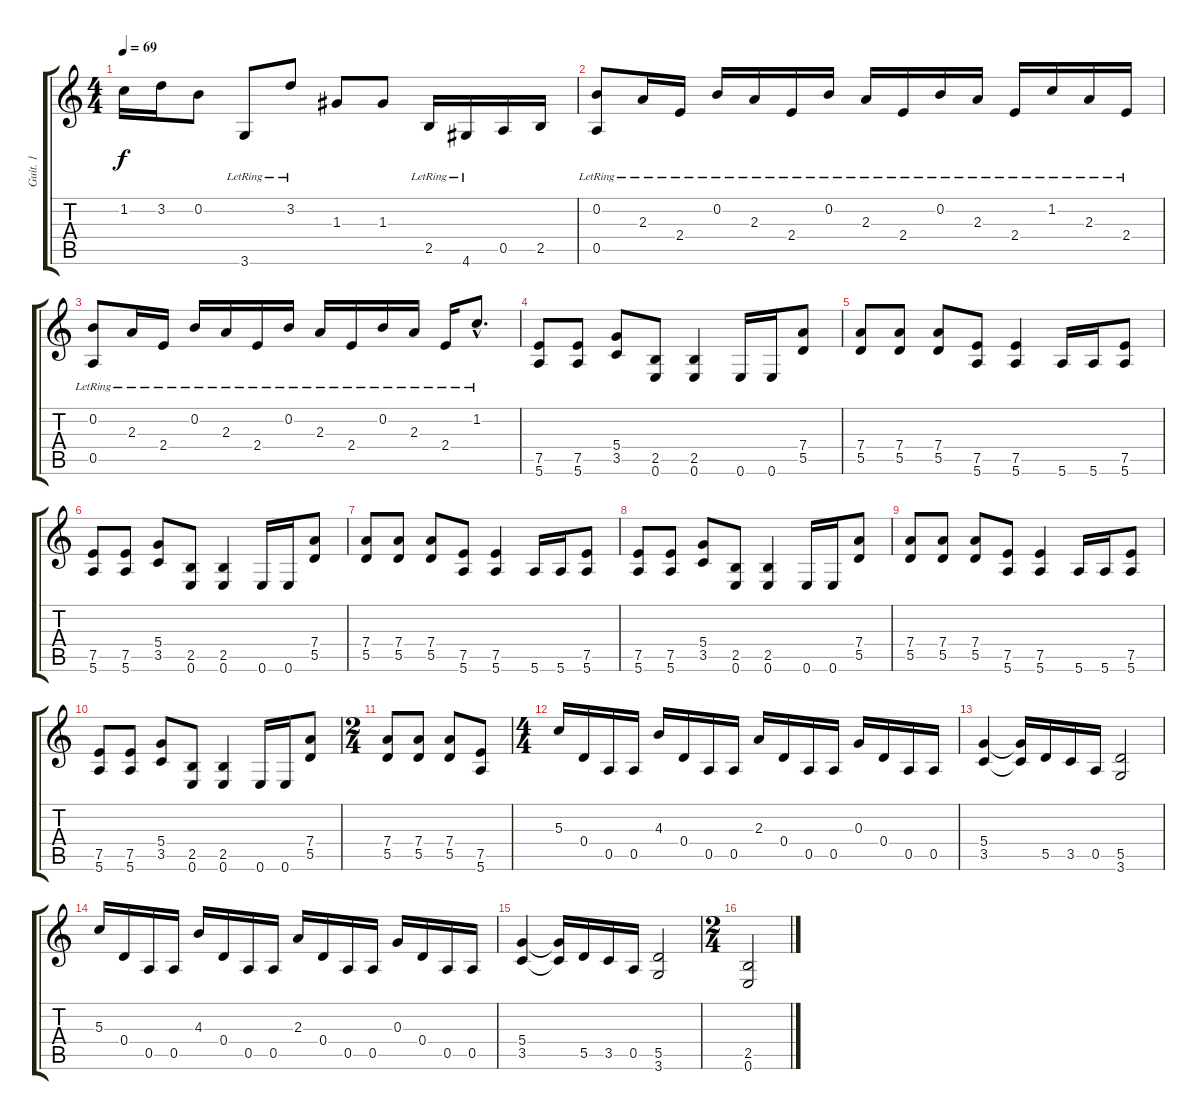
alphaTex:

\track ("Guit. 1" "Guit. 1") {instrument distortionguitar}
\staff {score tabs}
\tuning (E4 B3 G3 D3 A2 E2) {hide}
\ts (4 4)
\tempo 69
\clef g2
\ks c
1.2.16{dy f} 3.2.16 0.2.8 3.6{lr}.8 3.2{lr}.8 1.3.8 1.3.8 2.5{lr}.16 4.6{lr}.16 0.5.16 2.5.16 |
(0.2{lr} 0.5{lr}).8 2.3{lr}.16 2.4{lr}.16 0.2{lr}.16 2.3{lr}.16 2.4{lr}.16 0.2{lr}.16 2.3{lr}.16 2.4{lr}.16 0.2{lr}.16 2.3{lr}.16 2.4{lr}.16 1.2{lr}.16 2.3{lr}.16 2.4{lr}.16 |
(0.2{lr} 0.5{lr}).8 2.3{lr}.16 2.4{lr}.16 0.2{lr}.16 2.3{lr}.16 2.4{lr}.16 0.2{lr}.16 2.3{lr}.16 2.4{lr}.16 0.2{lr}.16 2.3{lr}.16 2.4{lr}.16 1.2{hac lr}.8{d} |
(7.5 5.6).8{volume 13 instrument distortionguitar} (7.5 5.6).8 (5.4 3.5).8 (2.5 0.6).8 (2.5 0.6).4 0.6.16 0.6.16 (7.4 5.5).8 |
(7.4 5.5).8 (7.4 5.5).8 (7.4 5.5).8 (7.5 5.6).8 (7.5 5.6).4 5.6.16 5.6.16 (7.5 5.6).8 |
(7.5 5.6).8 (7.5 5.6).8 (5.4 3.5).8 (2.5 0.6).8 (2.5 0.6).4 0.6.16 0.6.16 (7.4 5.5).8 |
(7.4 5.5).8 (7.4 5.5).8 (7.4 5.5).8 (7.5 5.6).8 (7.5 5.6).4 5.6.16 5.6.16 (7.5 5.6).8 |
(7.5 5.6).8 (7.5 5.6).8 (5.4 3.5).8 (2.5 0.6).8 (2.5 0.6).4 0.6.16 0.6.16 (7.4 5.5).8 |
(7.4 5.5).8 (7.4 5.5).8 (7.4 5.5).8 (7.5 5.6).8 (7.5 5.6).4 5.6.16 5.6.16 (7.5 5.6).8 |
(7.5 5.6).8 (7.5 5.6).8 (5.4 3.5).8 (2.5 0.6).8 (2.5 0.6).4 0.6.16 0.6.16 (7.4 5.5).8 |
\ts (2 4)
(7.4 5.5).8 (7.4 5.5).8 (7.4 5.5).8 (7.5 5.6).8 |
\ts (4 4)
5.3.16 0.4.16 0.5.16 0.5.16 4.3.16 0.4.16 0.5.16 0.5.16 2.3.16 0.4.16 0.5.16 0.5.16 0.3.16 0.4.16 0.5.16 0.5.16 |
(5.4 3.5).4 (5.4{t} 3.5{t}).16 5.5.16 3.5.16 0.5.16 (5.5 3.6).2 |
5.3.16 0.4.16 0.5.16 0.5.16 4.3.16 0.4.16 0.5.16 0.5.16 2.3.16 0.4.16 0.5.16 0.5.16 0.3.16 0.4.16 0.5.16 0.5.16 |
(5.4 3.5).4 (5.4{t} 3.5{t}).16 5.5.16 3.5.16 0.5.16 (5.5 3.6).2 |
\ts (2 4)
(2.5 0.6).2
